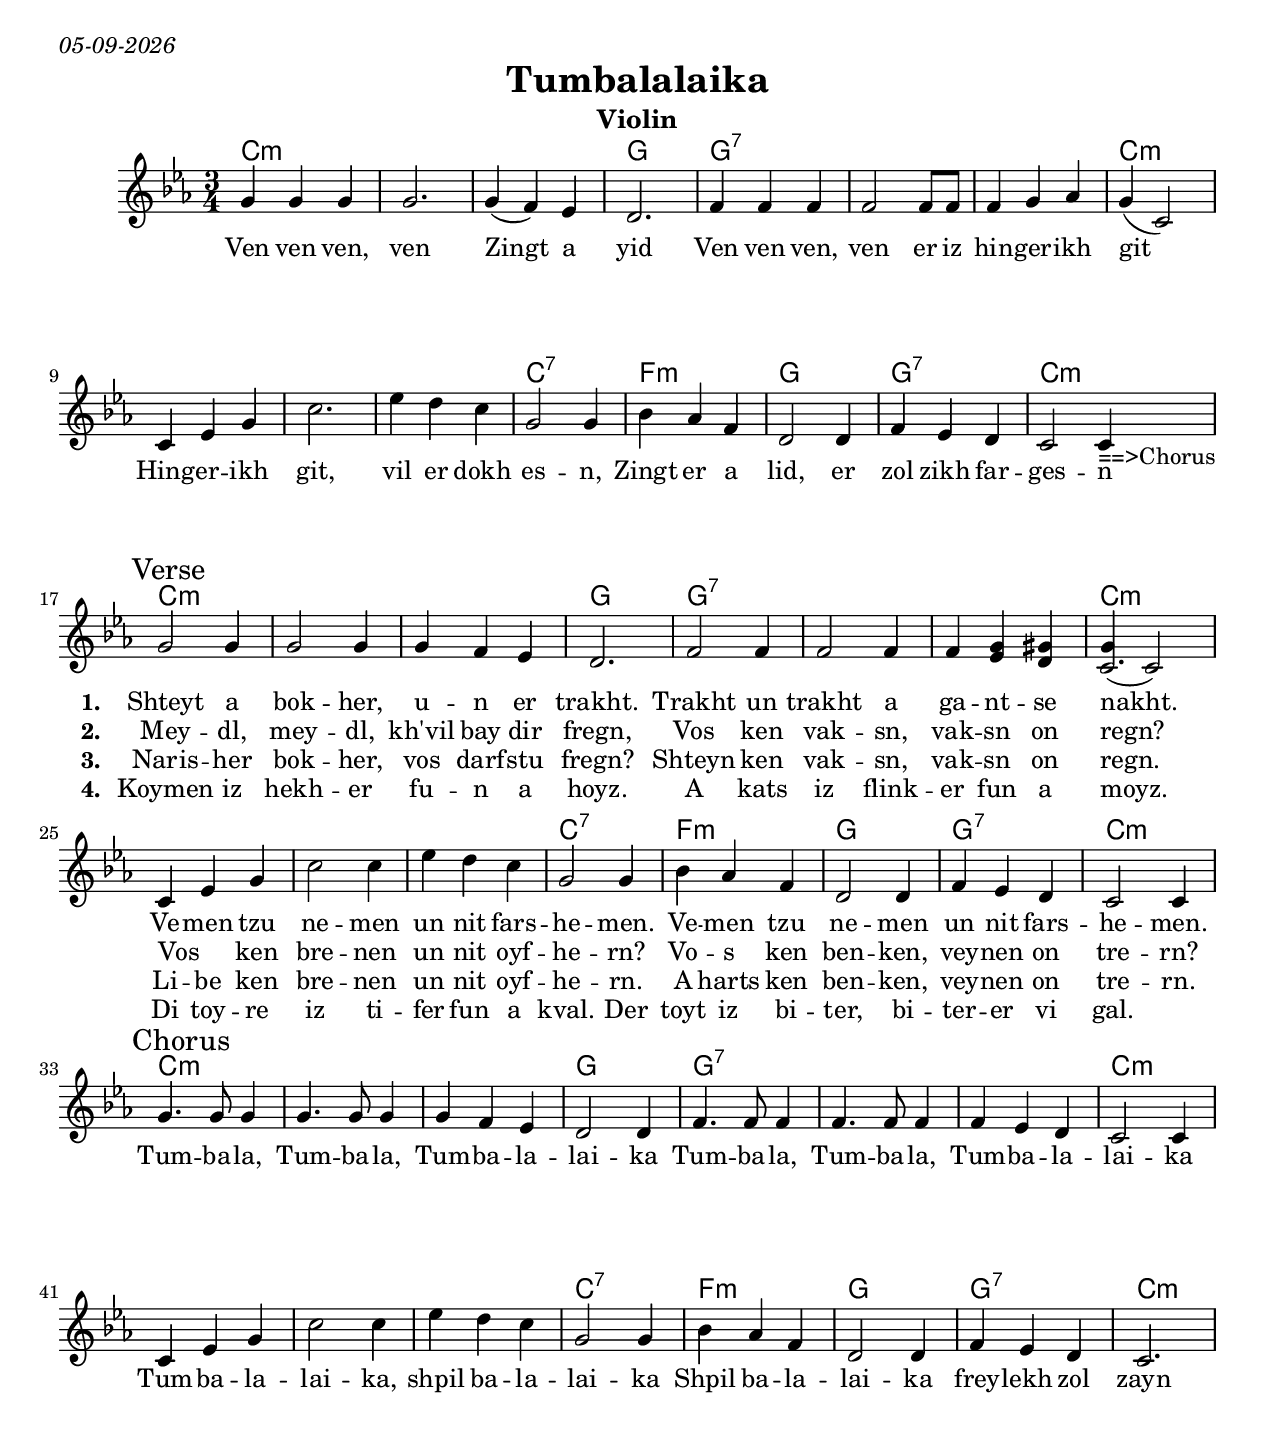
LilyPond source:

\version "2.24.0"
\include "english.ly"
%\pointAndClickOff
\paper{
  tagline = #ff
  print-all-headers = ##t
  #(set-paper-size "letter")
}
date = #(strftime "%d-%m-%Y" (localtime (current-time)))

\markup{ \italic{ \date }  }

%\markup{ Got something to say? }

global = {
  \clef treble
  \key c \minor
  \time 3/4
  \set Score.rehearsalMarkFormatter = #format-mark-box-alphabet
}

%#################################### Melody ########################

melody = \relative c'' {
  \global
  %\partial 16*3 a16 d f   %lead in notes

   % Introduction
   g4 g g
   g2.
   g4 (f) ef
   d2.

   f4 f f
   f2 f8 f
   f4 g af

   g4 (c,2)

   c4 ef g
   c2.
   ef4 d c
   g2 g4

   bf4 af f
   d2 d4
   f4 ef d
   c2 c4 _"==>Chorus"


 % \repeat volta 2{
    \mark Verse
    g'2 g4
    g2 g4
    g4 f ef
    d2.

    f2 f4
    f2 f4
    %f4 <<ef g>> <<d gs>>
    f4
    <<{ef4 d
      c2.}
      {g'4 gs
    g4 (c,2)}>>


    c4 ef g
    c2 c4
    ef4 d c
    g2 g4
    bf4 af f
    d2 d4
    f4 ef d
    c2 c4
 % }
 \break

  %\repeat volta 2{
   \mark Chorus

    g'4. g8 g4
    g4. g8 g4
    g4 f ef
    d2 d4

    f4. f8 f4
    f4. f8 f4
    f4 ef d
    c2 c4
    c4 ef g
    c2 c4

    ef4 d c
    g2 g4
    bf4 af f
    d2 d4
    f4 ef d
    c2.
 % }


}
%################################# Lyrics #####################
\addlyrics{
           % \repeat unfold  40{\skip 2}
            Ven ven ven, ven
            Zingt a yid
            Ven ven ven, ven er iz hin -- ger -- ikh git
            Hing -- er -- ikh git, vil er dokh es -- n,
            Zingt er a lid, er zol zikh far -- ges -- n

            \set stanza = #"1. "
            Shteyt a bok -- her, u -- n er trakht.
            Trakht un trakht a ga -- nt -- se  nakht.
            Ve -- men tzu ne -- men un nit fars -- he -- men.
            Ve -- men tzu ne -- men un nit fars -- he -- men.
            Tum -- ba -- la, Tum -- ba -- la, Tum -- ba -- la -- lai -- ka
            Tum -- ba -- la, Tum -- ba -- la, Tum -- ba -- la -- lai -- ka
            Tum -- ba -- la -- lai -- ka, shpil ba -- la -- lai -- ka
            Shpil ba -- la -- lai -- ka  frey -- lekh zol zayn
            (au: sh -- pil ba -- la -- lay -- ke, frey -- lekh zol zayn!)

}

\addlyrics {
             \repeat unfold  36{\skip 2}
             \set stanza = #"2. "
             Mey -- dl, mey -- dl, kh'vil bay dir fregn,
             Vos ken vak -- sn, vak -- sn on regn?
             Vos _ ken bre -- nen un nit oyf -- he -- rn?
             Vo -- s   ken ben -- ken, vey -- nen on tre -- rn?
}

\addlyrics {
             \repeat unfold  36{\skip 2}
             \set stanza = #"3. "
             Naris -- her bok -- her, vos darf -- stu fregn?
             Shteyn ken vak -- sn, vak -- sn on regn.
             Li -- be ken bre -- nen un nit oyf -- he -- rn.
             A harts ken ben -- ken, vey -- nen on tre -- rn.
}
\addlyrics {
             \repeat unfold  36{\skip 2}
             \set stanza = #"4. "
             Koymen iz hekh -- er fu -- n  a hoyz.
             A kats iz flink -- er fun a moyz.
             Di toy -- re iz ti -- fer fun a kval.
             Der toyt iz bi -- ter, bi -- ter -- er vi gal.

}
%################################# Chords #######################
harmonies = \chordmode {
  c4*9:m
  g4*3
  g4*9:7
  c4*12:m
  c4*3:7
  f4*3:m
  g4*3
  g4*3:7
  c4*3:m


  c4*9:m
  g4*3
  g4*9:7
  c4*12:m
  c4*3:7
  f4*3:m
  g4*3
  g4*3:7
  c4*3:m
  %chorus
  c4*9:m
  g4*3
  g4*9:7
  c4*12:m
  c4*3:7
  f4*3:m
  g4*3
  g4*3:7
  c4*3:m



}

\score {
  <<
    \new ChordNames {
      \set chordChanges = ##f
       \harmonies
    }
    \new Staff   \melody
  >>
  \header{
    title= "Tumbalalaika"
    subtitle=""
    composer= ""
    instrument = "Violin"
    arranger= ""
  }
  \midi{\tempo 4 = 120}
  \layout{indent = 1.0\cm}
}

% more verses:
\markup{}
\markup {
  \fill-line {
    \hspace #0.1 % distance from left margin
    \column {
      \line { ""
              \column {

                "A young lad stands, and he thinks"
                "Thinks and thinks the whole night through"
                "Whom to take and not to shame"
                "Whom to take and not to shame"
                " "
                "Girl, girl, I want to ask of you"
                "What can grow, grow without rain?"
                "What can burn and never end?"
                "What can yearn, cry without tears?"
                " "
                "Foolish lad, why do you have to ask?"
                "A stone can grow, grow without rain"
                "Love can burn and never end"
                "A heart can yearn, cry without tears"
              }
      }
      \hspace #0.2 % vertical distance between verses
      \line { ""
              \column {
                " "

              }
      }
    }
    \hspace #0.1  % horiz. distance between columns
    \column {
      \line { ""
              \column {
                ""
                "What is higher than a house?"
                "What is swifter than a mouse?"
                "What is deeper than a well?"
                "What is bitter, more bitter than gall?"
                " "
                "A chimney is higher than a house"
                "A cat is swifter than a mouse"
                "The Torah is deeper than a well"
                "Death is bitter, more bitter than gall"
              }
      }
      \hspace #0.2 % distance between verses
      \line { "Chorus."
              \column {
                " "
                "Tumbala, Tumbala, Tumbalalaika"
                %"Tumbala, Tumbala, Tumbalalaika"
                "Tumbalalaika, play  balalaika"
                "Play balalaika, may we be happy"
              }
      }
    }
    \hspace #0.1 % distance to right margin
  }
}




%{
Ven zingt a yid,
Ven er iz hingerikh git (hungry)
Hingerikh git, vil er dokh esn,
Zingt er a lid, er zol zikh fargesn

When a jew sings, and he is hungry,
And wants to eat, he sings a song to forget his hunger.

Shteyt a bokher, un er trakht
(also shteyt un trakht)
Trakht un trakht a gantse nakht
Vemen tzu nemen un nit farshemen
Vemen tzu nemen un nit farshemen
Tumbala, Tumbala, Tumbalalaika
Tumbala, Tumbala, Tumbalalaika
Tumbalalaika, shpil balalaika
Tumbalalaika (also Shpil balalaika), freylekh zol zayn
(au: shpil balalayke, freylekh zol zayn!)

Meydl, meydl, kh'vil bay dir fregn,
Vos ken vaksn, vaksn on regn?
Vos ken brenen un nit oyfhern?
Vos ken benken, veynen on trern?


Narisher bokher, vos darfstu fregn?
A shteyn ken vaksn, vaksn on regn.
Libe ken brenen un nit oyfhern.
A harts ken benken, veynen on trern.


Vos iz hekher fun a hoyz?
Vos iz flinker fun a moyz?
Vos iz tifer fun a kval?
Vos iz biter, biterer vi gal?
 .
A koymen iz hekher fun a hoyz.
A kats iz flinker fun a moyz.
Di toyre iz tifer fun a kval.
Der toyt iz biter, biterer vi gal.
 .

A young lad stands, and he thinks
Thinks and thinks the whole night through
Whom to take and not to shame
Whom to take and not to shame
((chorus))
Tumbala, Tumbala, Tumbalalaika
Tumbala, Tumbala, Tumbalalaika
Tumbalalaika, strum balalaika
Tumbalalaika, may we be happy
Girl, girl, I want to ask of you
What can grow, grow without rain?
What can burn and never end?
What can yearn, cry without tears?
((chorus))
Foolish lad, why do you have to ask?
A stone can grow, grow without rain
Love can burn and never end
A heart can yearn, cry without tears
((chorus))
What is higher than a house?
What is swifter than a mouse?
What is deeper than a well?
What is bitter, more bitter than gall?
((chorus))
A chimney is higher than a house
A cat is swifter than a mouse
The Torah is deeper than a well
Death is bitter, more bitter than gall
((chorus))

%}